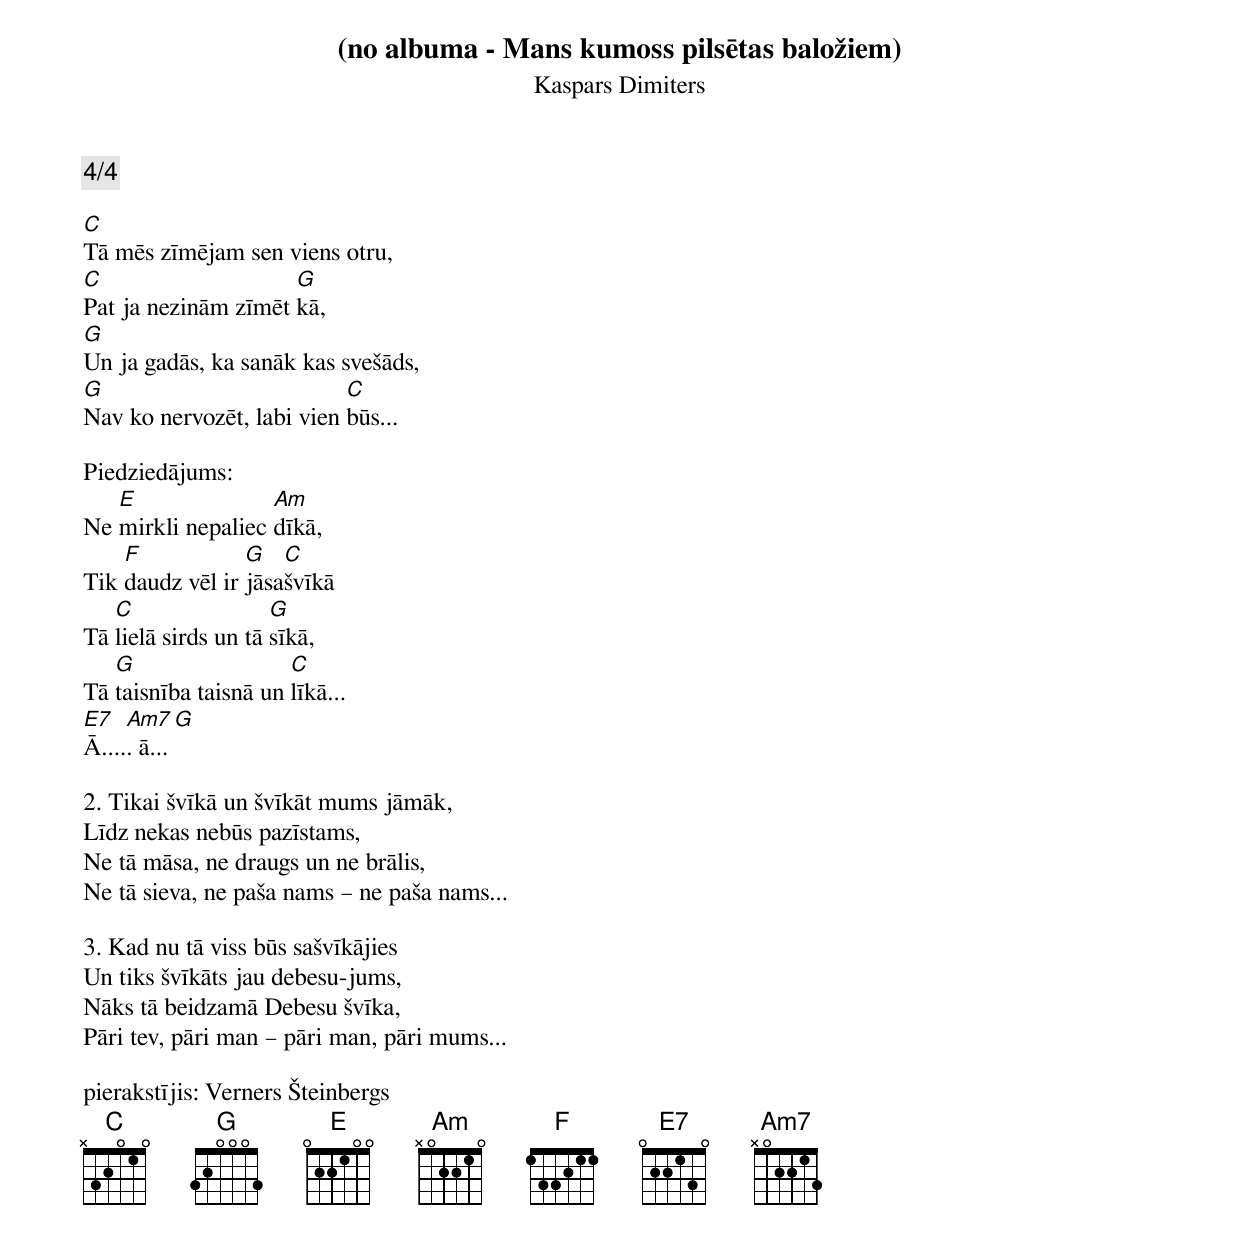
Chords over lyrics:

(no albuma - Mans kumoss pilsētas baložiem)
Kaspars Dimiters
4/4

C
Tā mēs zīmējam sen viens otru,
C                    G
Pat ja nezinām zīmēt kā,
G
Un ja gadās, ka sanāk kas svešāds,
G                          C
Nav ko nervozēt, labi vien būs...

Piedziedājums:
   E               Am
Ne mirkli nepaliec dīkā,
    F            G   C
Tik daudz vēl ir jāsašvīkā
   C                 G
Tā lielā sirds un tā sīkā,
   G                  C
Tā taisnība taisnā un līkā...
E7   Am7   G
Ā..... ā...

2. Tikai švīkā un švīkāt mums jāmāk,
Līdz nekas nebūs pazīstams,
Ne tā māsa, ne draugs un ne brālis,
Ne tā sieva, ne paša nams – ne paša nams...

3. Kad nu tā viss būs sašvīkājies
Un tiks švīkāts jau debesu-jums,
Nāks tā beidzamā Debesu švīka,
Pāri tev, pāri man – pāri man, pāri mums...

pierakstījis: Verners Šteinbergs
